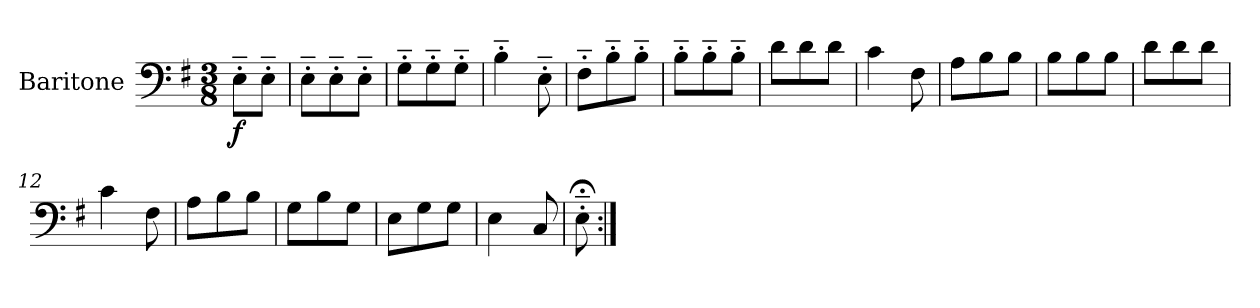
**kern	**dynam
*part1	*part1
*staff1	*staff1
*I"Baritone	*
*I'Bar.	*
*clefF4	*
*k[f#]	*
*M3/8	*
*MM66	*
=1	=1
!	!LO:DY:b
8E'~\L	f
8E'~\J	.
=2	=2
8E'~\L	.
8E'~\	.
8E'~\J	.
=3	=3
8G'~\L	.
8G'~\	.
8G'~\J	.
=4	=4
4B'~\	.
8E'~\	.
=5	=5
8F#'~\L	.
8B'~\	.
8B'~\J	.
=6	=6
8B'~\L	.
8B'~\	.
8B'~\J	.
!!LO:LB:g=z
=7	=7
8d\L	.
8d\	.
8d\J	.
=8	=8
4c\	.
8F#\	.
=9	=9
8A\L	.
8B\	.
8B\J	.
=10	=10
8B\L	.
8B\	.
8B\J	.
=11	=11
8d\L	.
8d\	.
8d\J	.
=12	=12
4c\	.
8F#\	.
!!LO:LB:g=z
=13	=13
8A\L	.
8B\	.
8B\J	.
=14	=14
8G\L	.
8B\	.
8G\J	.
=15	=15
8E\L	.
8G\	.
8G\J	.
=16	=16
4E\	.
8C/	.
=17	=17
8E;<'~\	.
=:|!	=:|!
*-	*-
